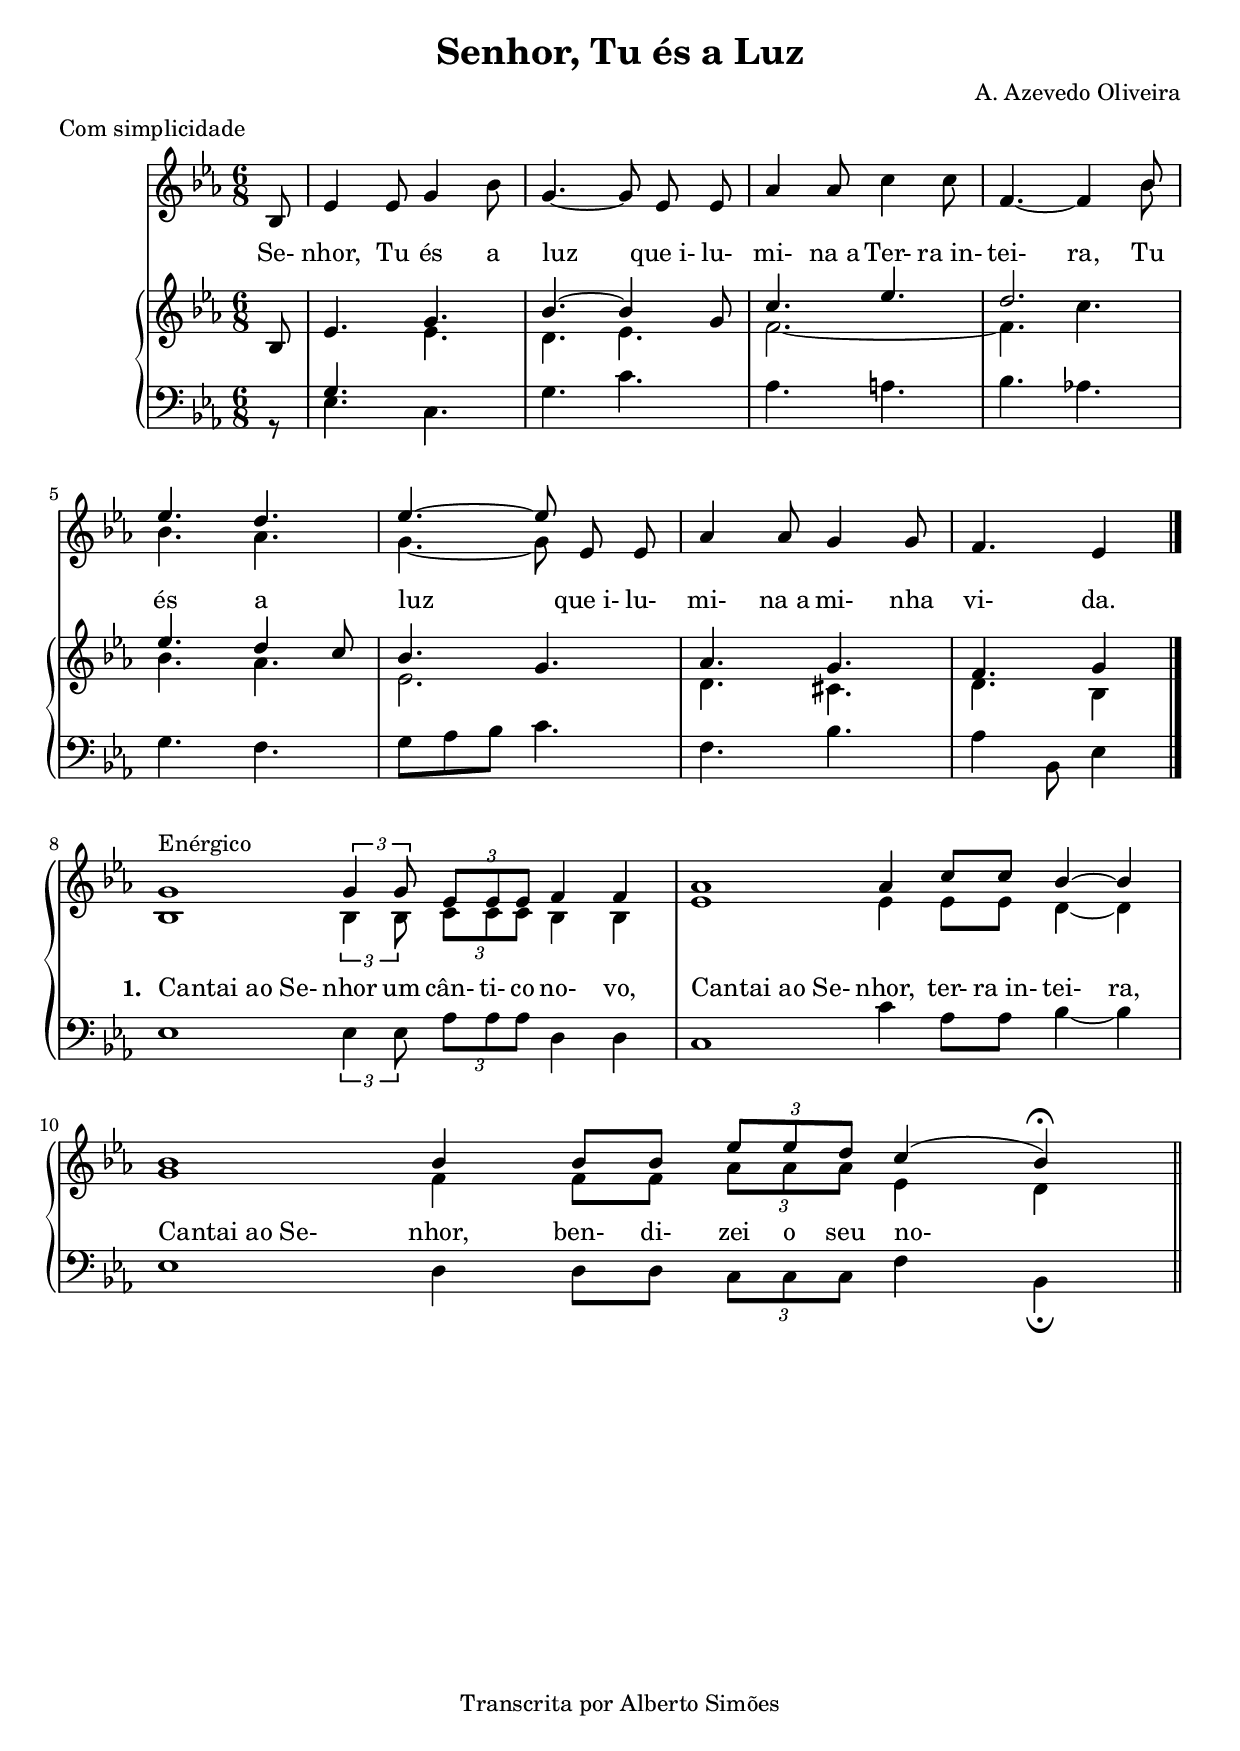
\version "2.14.0"

\header {
  title = "Senhor, Tu és a Luz"
  composer = "A. Azevedo Oliveira"
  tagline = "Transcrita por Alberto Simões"
  meter = "Com simplicidade"
  ocasioes = "accaodegracas"
  seccao   = "accaodegracas"
}


global = {
  \key ees \major
  \time 6/8
}

melody = \relative c' {
  \global
  \clef treble
  \autoBeamOff

  \partial 8 bes8 | ees4 ees8 g4 bes8 | g4. ~ g8 ees8 ees8 | aes4 aes8 c4 c8 |
  f,4. ~ f4 <<
    { \voiceOne bes8 | ees4. d | ees ~ ees8 }
    \new Voice { \voiceTwo bes8 | bes4. aes | g4. ~ g8 }
  >> 
  ees8 ees | aes4 aes8 g4 g8 | f4. ees4 \bar "|."
}

text = {
  \lyricmode {
    Se- nhor, Tu és a luz que_i- lu- mi- na_a Ter- ra_in- 
    \set ignoreMelismata = ##t 
    tei- ra,
    \unset ignoreMelismata
    Tu és a luz que_i- lu- mi- na_a mi- nha vi- da.
  }
}


textB = {
  \lyricmode {
    \repeat unfold 17 { \skip 1 }
  }
  \set stanza = #"1. "
  \lyricmode {
    \once \override LyricText #'self-alignment-X = #LEFT
    "Cantai ao Se-" nhor um cân- ti- co no- vo,
    \once \override LyricText #'self-alignment-X = #LEFT
    "Cantai ao Se-" nhor, ter- ra_in- 
    \set ignoreMelismata = ##t 
    tei- ra,
    \unset ignoreMelismata
    \once \override LyricText #'self-alignment-X = #LEFT
    "Cantai ao Se-" nhor, ben- di- zei o seu no- me.
  }
}

upperA = \relative c' {
  \voiceOne
  \partial 8 bes8 | ees4. g4. | bes4. ~ bes4 g8 | c4. ees |
  d2. | ees4. d4 c8 | bes4. g | aes g | f4. g4 \bar "|."

  \break

  \set Timing.measurePosition = #(ly:make-moment 0 8)
  \set Score.measureLength = #(ly:make-moment 8 4)
  g1^\markup{Enérgico} \times 2/3 { g4 g8 } \times 2/3 { ees8[ ees ees]} f4 f |
  \set Score.measureLength = #(ly:make-moment 8 4)
  aes1 aes4 c8[ c] bes4 ~ bes4 |
  \set Score.measureLength = #(ly:make-moment 9 4)
  bes1 bes4 bes8[ bes] \times 2/3 { ees8[ ees d]} c4( bes) \fermata \bar "||"

}


upperB = \relative c' {
  \voiceTwo
  \partial 8 s8 | s4. ees4. | d ees | f2. ~ 
  f4. c' | bes aes | ees2. | d4. cis4. | d bes4 \bar "|."

  \set Timing.measurePosition = #(ly:make-moment 0 8)
  \set Score.measureLength = #(ly:make-moment 8 4)
  bes1 \times 2/3 { bes4 bes8 } \times 2/3 { c8[ c c]} bes4 bes |
  \set Score.measureLength = #(ly:make-moment 8 4)
  ees1 ees4 ees8[ ees] d4 ~ d4 |
  \set Score.measureLength = #(ly:make-moment 9 4)
  g1 f4 f8[ f] \times 2/3 { aes8[ aes aes]} ees4 d \bar "||"

}

upper = {
  \global
  \clef treble
  << \new Voice = "melB" \upperA 
     \new Voice \upperB >>
}

lowerA = \relative c' {
  \partial 8 s8 | g4. s | s s | s s |
  s s | s s | s s | s s | s s4 \bar "|."
}

lowerB = \relative c {
  \partial 8 r8 | ees4. c | g' c | aes a |
  bes4. aes! | g f |g8[ aes bes] c4. | f, bes |aes4 bes,8 ees4 \bar "|."

  \set Timing.measurePosition = #(ly:make-moment 0 8)
  \set Score.measureLength = #(ly:make-moment 8 4)
  ees1 \times 2/3 { ees4 ees8 } \times 2/3 { aes8[ aes aes]  } d,4 d |
  \set Score.measureLength = #(ly:make-moment 8 4)
  c1 c'4 aes8[ aes] bes4 ~ bes4
  \set Score.measureLength = #(ly:make-moment 9 4)
  ees,1 d4 d8[ d] \times 2/3 { c8[ c c]} f4 bes,4_\fermata \bar "||"
}

lower = {
  \global
  \clef bass
  << \lowerA \\ \lowerB >>
}


\score {
  <<
    \new Voice = "mel" \melody
    \new PianoStaff <<
      \new Staff = "upper" \upper
      \new Staff = "lower" \lower
    >>
    \new Lyrics \with { alignAboveContext = "upper" }
                { \lyricsto "mel" \text}
    \new Lyrics \with { alignAboveContext = "lower" }
                { \lyricsto "melB" \textB}
  >>
  \layout {
    \context {
      \Staff \RemoveEmptyStaves       
      % \override VerticalAxisGroup #'remove-first = ##t
    }
  }
  \midi {
    \context {
      \Score
      tempoWholesPerMinute = #(ly:make-moment 75 4)
    }
  }
}


